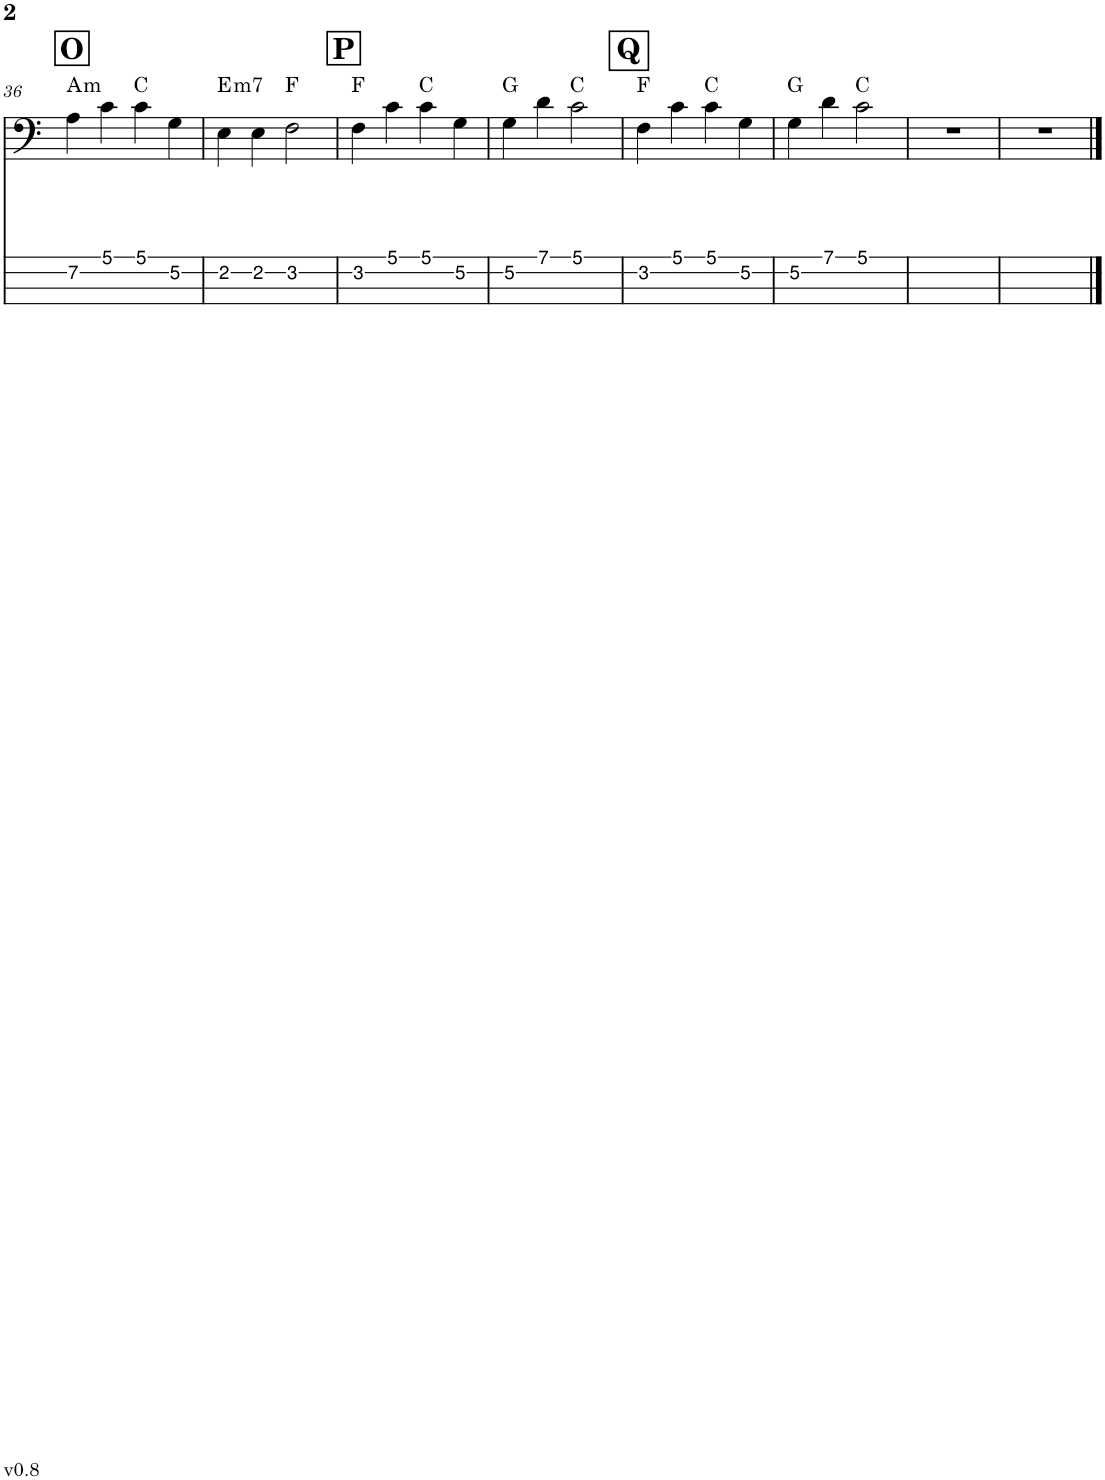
**kern	**kern	**harte
*part1	*part1	*part1
*staff2	*staff1	*
*I"Electric Bass	*	*
*I'El. B.	*	*
!!LO:PB:g=z
*	*clefF4	*
*Trd7c12	*Trd7c12	*
*k[]	*k[]	*
*M4/4	*M4/4	*
!!LO:REH:place=s1:a:B:cj:fs=14:t=O
=36	=36	=36
!	!	!LO:H:kt=m
4A	4A\	A:min
4c	4c\	.
4c	4c\	C:maj
4G	4G\	.
=37	=37	=37
!	!	!LO:H:kt=m7
4E	4E\	E:min7
4E	4E\	.
2F	2F\	F:maj
!!LO:REH:place=s1:a:B:cj:fs=14:t=P
=38	=38	=38
4F	4F\	F:maj
4c	4c\	.
4c	4c\	C:maj
4G	4G\	.
=39	=39	=39
4G	4G\	G:maj
4d	4d\	.
2c	2c\	C:maj
!!LO:REH:place=s1:a:B:cj:fs=14:t=Q
=40	=40	=40
4F	4F\	F:maj
4c	4c\	.
4c	4c\	C:maj
4G	4G\	.
=41	=41	=41
4G	4G\	G:maj
4d	4d\	.
2c	2c\	C:maj
=42	=42	=42
1r	1r	.
=43	=43	=43
1r	1r	.
==	==	==
*-	*-	*-
